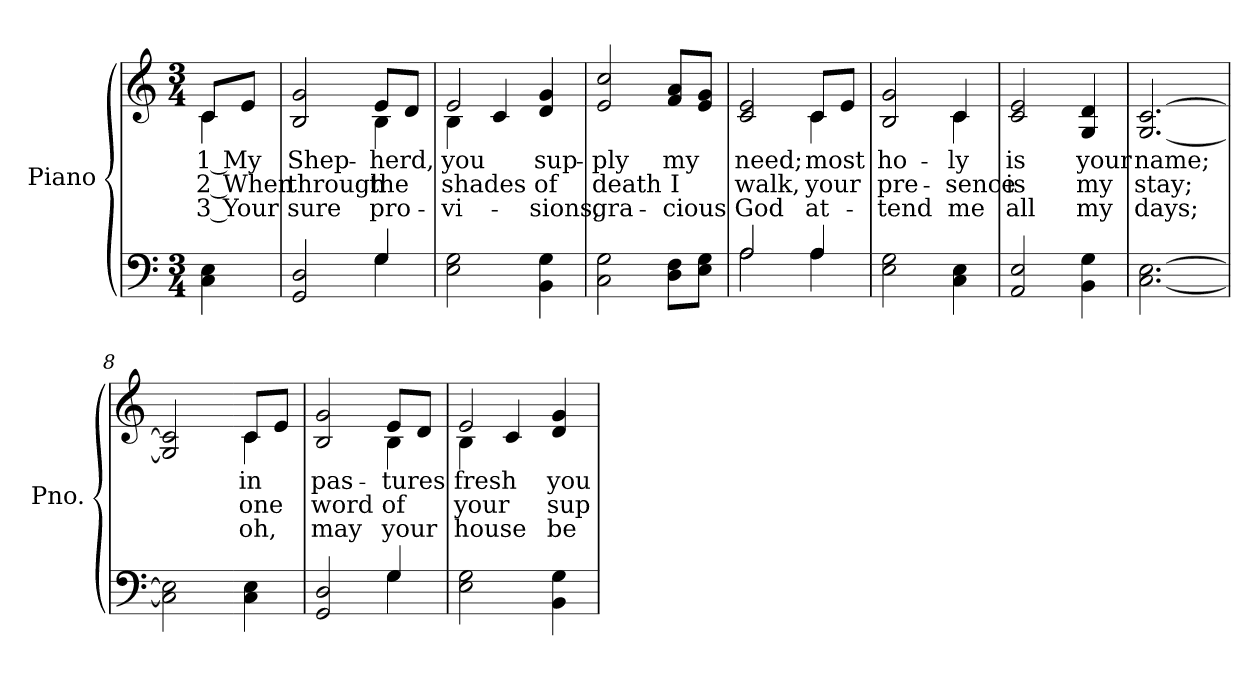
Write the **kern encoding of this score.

**kern	**kern	**text	**text	**text
*part2	*part1	*part1	*part1	*part1
*staff2	*staff1	*staff1	*staff1	*staff1
*I"Piano	*I"Piano	*	*	*
*I'Pno.	*I'Pno.	*	*	*
!!LO:PB:g=z
*clefF4	*clefG2	*	*	*
*k[]	*k[]	*	*	*
*C:	*C:	*	*	*
*M3/4	*M3/4	*	*	*
=	=	=	=	=
!	!	!LO:LY:b:color=#000000	!LO:LY:b:color=#000000	!LO:LY:b:color=#000000
*	*^	*	*	*
4Ci\ 4Ei	8ci/L	4ci\	1 My	2 When	3 Your
.	8ei/J	.	.	.	.
=1	=1	=1	=1	=1	=1
*^	*	*	*	*	*
!	!	!	!	!LO:LY:b:color=#000000	!LO:LY:b:color=#000000	!LO:LY:b:color=#000000
2GGi/ 2Di	2ryy	2Bi/ 2gi	2ryy	Shep-	through	sure
!	!	!	!	!LO:LY:b:color=#000000	!LO:LY:b:color=#000000	!LO:LY:b:color=#000000
4Gi/	4Gi\	8ei/L	4Bi\	-herd,	the	pro-
.	.	8di/J	.	.	.	.
*v	*v	*	*	*	*	*
=2	=2	=2	=2	=2	=2
!	!	!	!LO:LY:b:color=#000000	!LO:LY:b:color=#000000	!LO:LY:b:color=#000000
2Ei\ 2Gi	2ei/	4Bi\	you	shades	-vi-
.	.	4ci/	.	.	.
!	!	!	!LO:LY:b:color=#000000	!LO:LY:b:color=#000000	!LO:LY:b:color=#000000
4BBi\ 4Gi	4di/ 4gi	4ryy	sup-	of	-sions,
*	*v	*v	*	*	*
=3	=3	=3	=3	=3
*	*^	*	*	*
!	!	!	!LO:LY:b:color=#000000	!LO:LY:b:color=#000000	!LO:LY:b:color=#000000
*	*v	*v	*	*	*
2Ci\ 2Gi	2ei/ 2cci	-ply	death	gra-
!	!	!LO:LY:b:color=#000000	!LO:LY:b:color=#000000	!LO:LY:b:color=#000000
8Di\ 8Fi\L	8fi/ 8ai/L	my	I	-cious
8Ei\ 8Gi\J	8ei/ 8gi/J	.	.	.
=4	=4	=4	=4	=4
*^	*	*	*	*
!	!	!	!LO:LY:b:color=#000000	!LO:LY:b:color=#000000	!LO:LY:b:color=#000000
*	*	*^	*	*	*
2Ai/	2Ai\	2ci/ 2ei	2ryy	need;	walk,	God
!	!	!	!	!LO:LY:b:color=#000000	!LO:LY:b:color=#000000	!LO:LY:b:color=#000000
4Ai/	4Ai\	8ci/L	4ci\	most	your	at-
.	.	8ei/J	.	.	.	.
*v	*v	*	*	*	*	*
=5	=5	=5	=5	=5	=5
!	!	!	!LO:LY:b:color=#000000	!LO:LY:b:color=#000000	!LO:LY:b:color=#000000
2Ei\ 2Gi	2Bi/ 2gi	2ryy	ho-	pre-	-tend
!	!	!	!LO:LY:b:color=#000000	!LO:LY:b:color=#000000	!LO:LY:b:color=#000000
4Ci\ 4Ei	4ci/	4ci\	-ly	-sence	me
*	*v	*v	*	*	*
=6	=6	=6	=6	=6
*	*^	*	*	*
!	!	!	!LO:LY:b:color=#000000	!LO:LY:b:color=#000000	!LO:LY:b:color=#000000
*	*v	*v	*	*	*
2AAi/ 2Ei	2ci/ 2ei	is	is	all
!	!	!LO:LY:b:color=#000000	!LO:LY:b:color=#000000	!LO:LY:b:color=#000000
4BBi\ 4Gi	4Gi/ 4di	your	my	my
=7	=7	=7	=7	=7
!	!	!LO:LY:b:color=#000000	!LO:LY:b:color=#000000	!LO:LY:b:color=#000000
[2.Ci\ [2.Ei	[2.Gi/ [2.ci	name;	stay;	days;
=8	=8	=8	=8	=8
2Ci\] 2Ei]	2Gi/] 2ci]	.	.	.
!!LO:LB:g=z
=9-	=9-	=9-	=9-	=9-
!	!	!LO:LY:b:color=#000000	!LO:LY:b:color=#000000	!LO:LY:b:color=#000000
*	*^	*	*	*
4Ci\ 4Ei	8ci/L	4ci\	in	one	oh,
.	8ei/J	.	.	.	.
=10	=10	=10	=10	=10	=10
*^	*	*	*	*	*
!	!	!	!	!LO:LY:b:color=#000000	!LO:LY:b:color=#000000	!LO:LY:b:color=#000000
2GGi/ 2Di	2ryy	2Bi/ 2gi	2ryy	pas-	word	may
!	!	!	!	!LO:LY:b:color=#000000	!LO:LY:b:color=#000000	!LO:LY:b:color=#000000
4Gi/	4Gi\	8ei/L	4Bi\	-tures	of	your
.	.	8di/J	.	.	.	.
*v	*v	*	*	*	*	*
=11	=11	=11	=11	=11	=11
!	!	!	!LO:LY:b:color=#000000	!LO:LY:b:color=#000000	!LO:LY:b:color=#000000
2Ei\ 2Gi	2ei/	4Bi\	fresh	your	house
.	.	4ci/	.	.	.
!	!	!	!LO:LY:b:color=#000000	!LO:LY:b:color=#000000	!LO:LY:b:color=#000000
4BBi\ 4Gi	4di/ 4gi	4ryy	you	sup-	be
*	*v	*v	*	*	*
=	=	=	=	=
*-	*-	*-	*-	*-
